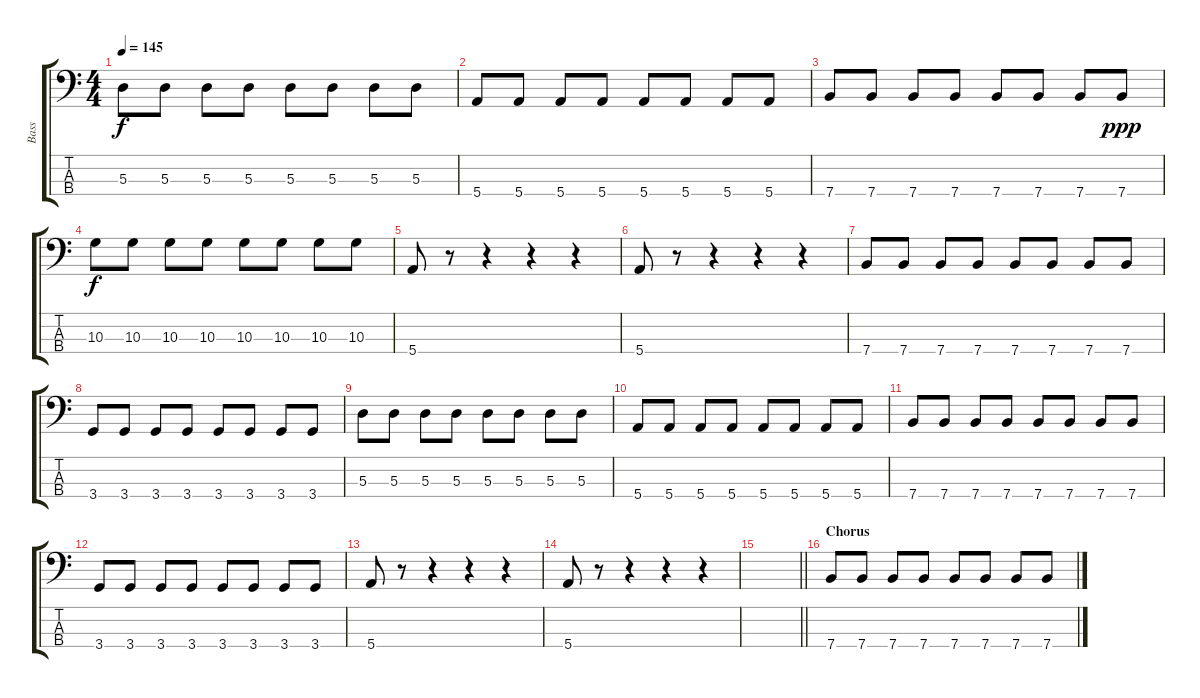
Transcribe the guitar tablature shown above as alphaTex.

\track ("Bass" "Bass") {instrument electricbassfinger}
\staff {score tabs}
\tuning (G2 D2 A1 E1) {hide}
\ts (4 4)
\tempo 145
\clef f4
\ks c
5.3.8{dy f} 5.3.8 5.3.8 5.3.8 5.3.8 5.3.8 5.3.8 5.3.8 |
5.4.8 5.4.8 5.4.8 5.4.8 5.4.8 5.4.8 5.4.8 5.4.8 |
7.4.8 7.4.8 7.4.8 7.4.8 7.4.8 7.4.8 7.4.8 7.4.8{dy ppp} |
10.3.8{dy f} 10.3.8 10.3.8 10.3.8 10.3.8 10.3.8 10.3.8 10.3.8 |
5.4.8 r.8 r.4 r.4 r.4 |
5.4.8 r.8 r.4 r.4 r.4 |
7.4.8 7.4.8 7.4.8 7.4.8 7.4.8 7.4.8 7.4.8 7.4.8 |
3.4.8 3.4.8 3.4.8 3.4.8 3.4.8 3.4.8 3.4.8 3.4.8 |
5.3.8 5.3.8 5.3.8 5.3.8 5.3.8 5.3.8 5.3.8 5.3.8 |
5.4.8 5.4.8 5.4.8 5.4.8 5.4.8 5.4.8 5.4.8 5.4.8 |
7.4.8 7.4.8 7.4.8 7.4.8 7.4.8 7.4.8 7.4.8 7.4.8 |
3.4.8 3.4.8 3.4.8 3.4.8 3.4.8 3.4.8 3.4.8 3.4.8 |
5.4.8 r.8 r.4 r.4 r.4 |
5.4.8 r.8 r.4 r.4 r.4 |
\barLineRight lightlight
|
\section ("" "Chorus")
7.4.8 7.4.8 7.4.8 7.4.8 7.4.8 7.4.8 7.4.8 7.4.8
